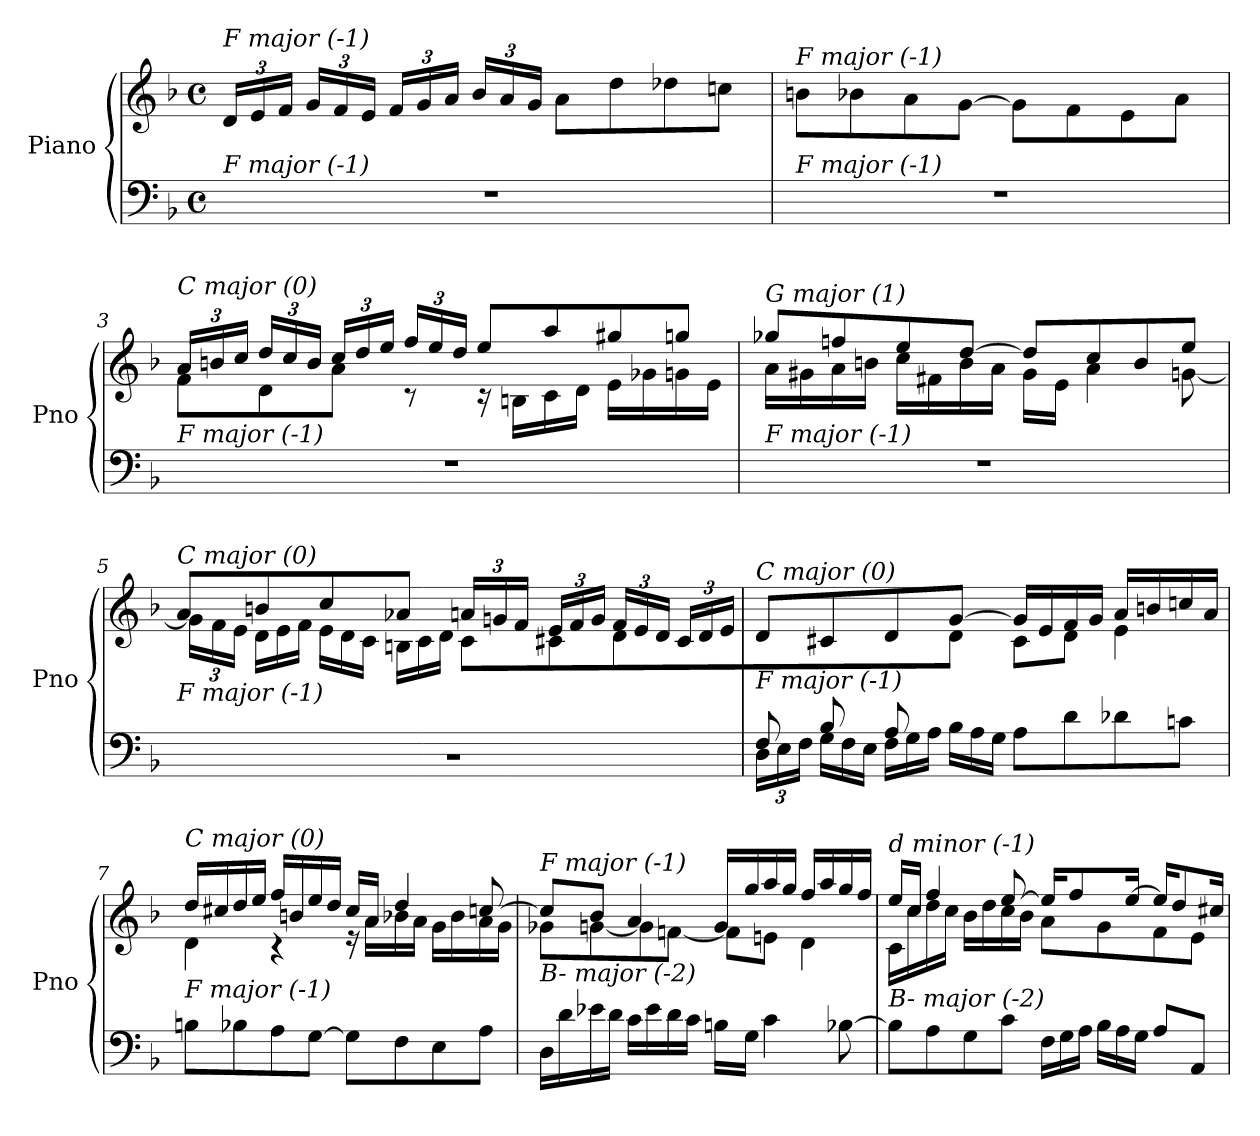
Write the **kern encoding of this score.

**kern	**kern
*part1	*part1
*staff2	*staff1
*I"Piano	*
*I'Pno	*
*clefF4	*clefG2
*k[b-]	*k[b-]
*M4/4	*M4/4
*met(c)	*met(c)
*	*Xbrackettup
=1	=1
!	!LO:TX:i:t=F major (-1)
!LO:TX:i:t=F major (-1)	!
1r	24d/LL
.	24e/
.	24f/JJ
.	24g/LL
.	24f/
.	24e/JJ
.	24f/LL
.	24g/
.	24a/JJ
.	24b-/LL
.	24a/
.	24g/JJ
.	8a\L
.	8dd\
.	8dd-Xi\
.	8ccn\J
=2	=2
!	!LO:TX:i:t=F major (-1)
!LO:TX:i:t=F major (-1)	!
1r	8bn\L
.	8b-X\
.	8a\
.	[8g\J
.	8g\L]
.	8f\
.	8e\
.	8a\J
=3	=3
*	*^
!	!LO:TX:i:t=C major (0)	!
!LO:TX:i:t=F major (-1)	!	!
1r	24a/LL	8f\L
.	24bn/	.
.	24cc/JJ	.
.	24dd/LL	8d\
.	24cc/	.
.	24b/JJ	.
.	24cc/LL	8a\J
.	24dd/	.
.	24ee/JJ	.
.	24ff/LL	8r
.	24ee/	.
.	24dd/JJ	.
.	8ee/L	16r
.	.	16Bn\LL
.	8aa/	16c\
.	.	16d\JJ
.	8gg#X/	16e\LL
.	.	16g-Xi\
.	8ggn/J	16g\
.	.	16e\JJ
!!LO:LB:g=z	!!
=4	=4	=4
!	!LO:TX:i:t=G major (1)	!
!LO:TX:i:t=F major (-1)	!	!
1r	8gg-Xi/L	16a\LL
.	.	16g#X\
.	8ffn/	16a\
.	.	16bn\JJ
.	8ee/	16cc\LL
.	.	16f#X\
.	[8dd/J	16b\
.	.	16a\JJ
.	8dd/L]	16g#\LL
.	.	16e\JJ
.	8cc/	4a\
.	8b/	.
.	8ee/J	[8gn\
=5	=5	=5
*^	*	*
!	!	!LO:TX:i:t=C major (0)	!
!LO:TX:i:t=F major (-1)	!	!	!
2..ryy	1r	8a/L	24g\LL]
.	.	.	24f\
.	.	.	24e\JJ
*	*	*	*Xtuplet
.	.	8bn/	24d\LL
.	.	.	24e\
.	.	.	24f\JJ
.	.	8cc/	24e\LL
.	.	.	24d\
.	.	.	24c\JJ
.	.	8a-Xi/J	24Bn\LL
.	.	.	24c\
.	.	.	24d\JJ
.	.	24a/LL	8c\L
.	.	24gn/	.
.	.	24f/JJ	.
.	.	24e/LL	8c#X\
.	.	24f/	.
.	.	24g/JJ	.
.	.	24f/LL	8d\
.	.	24e/	.
.	.	24d/JJ	.
8G/J	.	24c#/LL	8ryy
.	.	24d/	.
.	.	24e/JJ	.
!!LO:LB:g=z	!!
=6	=6	=6	=6
*	*Xbrackettup	*	*
!	!	!LO:TX:i:t=C major (0)	!
!LO:TX:i:t=F major (-1)	!	!	!
8F/L	24D\LL	8d/L	4.ryy
.	24E\	.	.
.	24F\JJ	.	.
*	*Xtuplet	*	*
8B-/	24G\LL	8c#X/	.
.	24F\	.	.
.	24E\JJ	.	.
8A/	24F\LL	8d/	.
.	24G\	.	.
.	24A\JJ	.	.
2ryy	24B-\LL	[8g/J	8d\J
.	24A\	.	.
.	24G\JJ	.	.
.	8A\L	16g/LL]	8c#\L
.	.	16e/	.
.	8d\	16f/	8d\J
.	.	16g/JJ	.
.	8d-Xi\	16a/LL	4e\
.	.	16bn/	.
8ryy	8cn\J	16ccn/	.
.	.	16a/JJ	.
*v	*v	*	*
=7	=7	=7
!	!LO:TX:i:t=C major (0)	!
!LO:TX:i:t=F major (-1)	!	!
8Bn\L	16dd/LL	4d\
.	16cc#X/	.
8B-X\	16dd/	.
.	16ee/JJ	.
8A\	16ff/LL	4r
.	16bn/	.
[8G\J	16ee/	.
.	16dd/JJ	.
8G\L]	16cc#/LL	16r
.	16a/JJ	16a\LL
8F\	4dd/	16b-X\
.	.	16a\JJ
8E\	.	16g\LL
.	.	16b-\
8A\J	[8ccn/	16a\
.	.	16g\JJ
!!LO:LB:g=z	!!
=8	=8	=8
!	!LO:TX:i:t=F major (-1)	!
!LO:TX:i:t=B- major (-2)	!	!
16D\LL	8cc/L]	8g-Xi\L
16d\	.	.
16e-X\	8b-/J	[8g\
16d\JJ	.	.
16c\LL	4a/	8g\]
16e-\	.	.
16d\	.	[8fn\J
16c\JJ	.	.
16Bn\LL	16g/LL	8f\L]
16G\JJ	16gg/	.
4c\	16aa/	8en\J
.	16gg/JJ	.
.	16ff/LL	4d\
.	16aa/	.
[8B-X\	16gg/	.
.	16ff/JJ	.
=9	=9	=9
!	!LO:TX:i:t=d minor (-1)	!
!LO:TX:i:t=B- major (-2)	!	!
8B-\L]	16ee/LL	16c\LL
.	16cc/JJ	16cc\
8A\	4ff/	16dd\
.	.	16cc\JJ
8G\	.	16b-\LL
.	.	16dd\
8c\J	[8ee/	16cc\
.	.	16b-\JJ
24F\LL	16ee/KL]	8a\L
24G\	.	.
.	8ff/	.
24A\JJ	.	.
24B-\LL	.	8g\
24A\	.	.
.	[16ee/Jk	.
24G\JJ	.	.
8A\L	16ee/KL]	8f\
.	8dd/	.
8AA/J	.	8e\J
.	16cc#X/Jk	.
*	*v	*v
=	=
*-	*-
